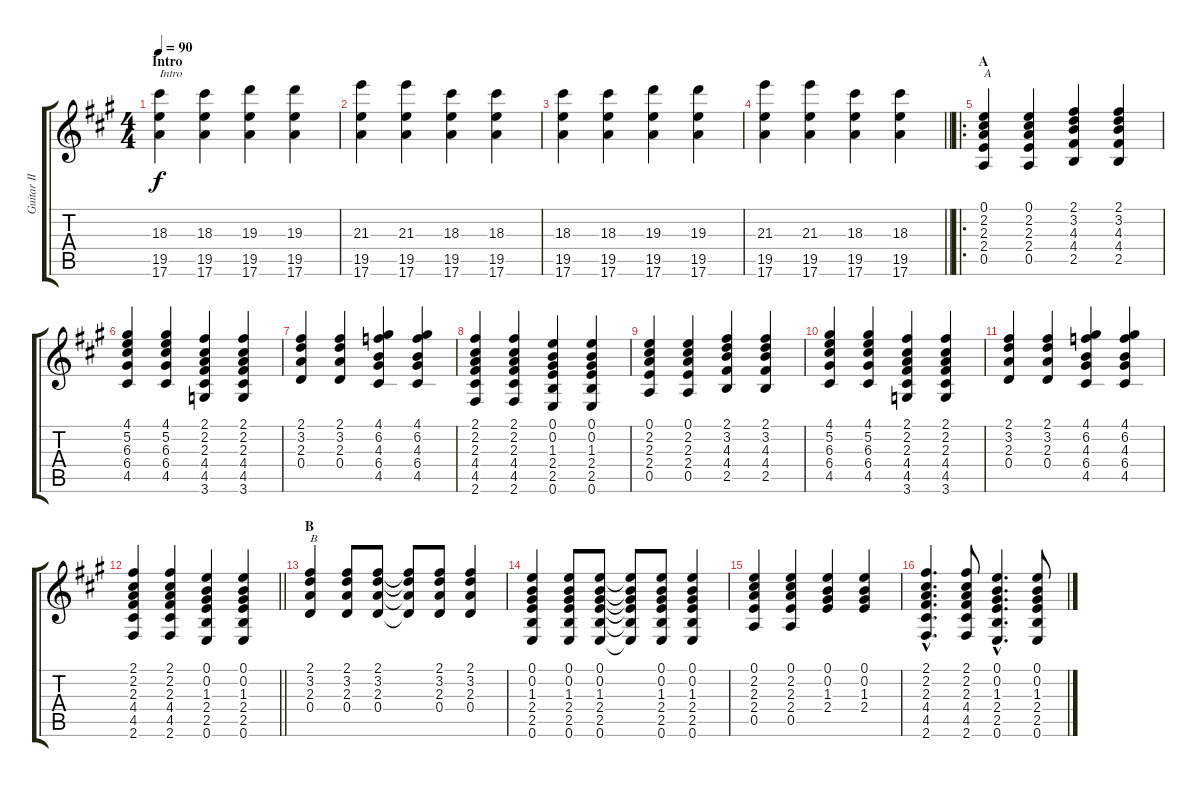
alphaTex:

\track ("Guitar II" "Guitar II") {instrument acousticguitarnylon}
\staff {score tabs}
\tuning (E4 B3 G3 D3 A2 E2) {hide}
\ts (4 4)
\section ("" "Intro")
\tempo 90
\clef g2
\ks a
(18.3 19.5 17.6).4{txt "Intro" dy f volume 9 instrument stringensemble2} (18.3 19.5 17.6).4 (19.3 19.5 17.6).4 (19.3 19.5 17.6).4 |
(21.3 19.5 17.6).4 (21.3 19.5 17.6).4 (18.3 19.5 17.6).4 (18.3 19.5 17.6).4 |
(18.3 19.5 17.6).4 (18.3 19.5 17.6).4 (19.3 19.5 17.6).4 (19.3 19.5 17.6).4 |
\barLineRight lightlight
(21.3 19.5 17.6).4 (21.3 19.5 17.6).4 (18.3 19.5 17.6).4 (18.3 19.5 17.6).4 |
\ro
\section ("" "A")
(0.1 2.2 2.3 2.4 0.5).4{txt "A" volume 10 instrument acousticguitarnylon} (0.1 2.2 2.3 2.4 0.5).4 (2.1 3.2 4.3 4.4 2.5).4 (2.1 3.2 4.3 4.4 2.5).4 |
(4.1 5.2 6.3 6.4 4.5).4 (4.1 5.2 6.3 6.4 4.5).4 (2.1 2.2 2.3 4.4 4.5 3.6).4 (2.1 2.2 2.3 4.4 4.5 3.6).4 |
(2.1 3.2 2.3 0.4).4 (2.1 3.2 2.3 0.4).4 (4.1 6.2 4.3 6.4 4.5).4 (4.1 6.2 4.3 6.4 4.5).4 |
(2.1 2.2 2.3 4.4 4.5 2.6).4 (2.1 2.2 2.3 4.4 4.5 2.6).4 (0.1 0.2 1.3 2.4 2.5 0.6).4 (0.1 0.2 1.3 2.4 2.5 0.6).4 |
(0.1 2.2 2.3 2.4 0.5).4 (0.1 2.2 2.3 2.4 0.5).4 (2.1 3.2 4.3 4.4 2.5).4 (2.1 3.2 4.3 4.4 2.5).4 |
(4.1 5.2 6.3 6.4 4.5).4 (4.1 5.2 6.3 6.4 4.5).4 (2.1 2.2 2.3 4.4 4.5 3.6).4 (2.1 2.2 2.3 4.4 4.5 3.6).4 |
(2.1 3.2 2.3 0.4).4 (2.1 3.2 2.3 0.4).4 (4.1 6.2 4.3 6.4 4.5).4 (4.1 6.2 4.3 6.4 4.5).4 |
\barLineRight lightlight
(2.1 2.2 2.3 4.4 4.5 2.6).4 (2.1 2.2 2.3 4.4 4.5 2.6).4 (0.1 0.2 1.3 2.4 2.5 0.6).4 (0.1 0.2 1.3 2.4 2.5 0.6).4 |
\section ("" "B")
(2.1 3.2 2.3 0.4).4{txt "B"} (2.1 3.2 2.3 0.4).8 (2.1 3.2 2.3 0.4).8 (2.1{t} 3.2{t} 2.3{t} 0.4{t}).8 (2.1 3.2 2.3 0.4).8 (2.1 3.2 2.3 0.4).4 |
(0.1 0.2 1.3 2.4 2.5 0.6).4 (0.1 0.2 1.3 2.4 2.5 0.6).8 (0.1 0.2 1.3 2.4 2.5 0.6).8 (0.1{t} 0.2{t} 1.3{t} 2.4{t} 2.5{t} 0.6{t}).8 (0.1 0.2 1.3 2.4 2.5 0.6).8 (0.1 0.2 1.3 2.4 2.5 0.6).4 |
(0.1 2.2 2.3 2.4 0.5).4 (0.1 2.2 2.3 2.4 0.5).4 (0.1 0.2 1.3 2.4).4 (0.1 0.2 1.3 2.4).4 |
(2.1{hac} 2.2{hac} 2.3{hac} 4.4{hac} 4.5{hac} 2.6{hac}).4{d} (2.1 2.2 2.3 4.4 4.5 2.6).8 (0.1{hac} 0.2{hac} 1.3{hac} 2.4{hac} 2.5{hac} 0.6{hac}).4{d} (0.1 0.2 1.3 2.4 2.5 0.6).8
